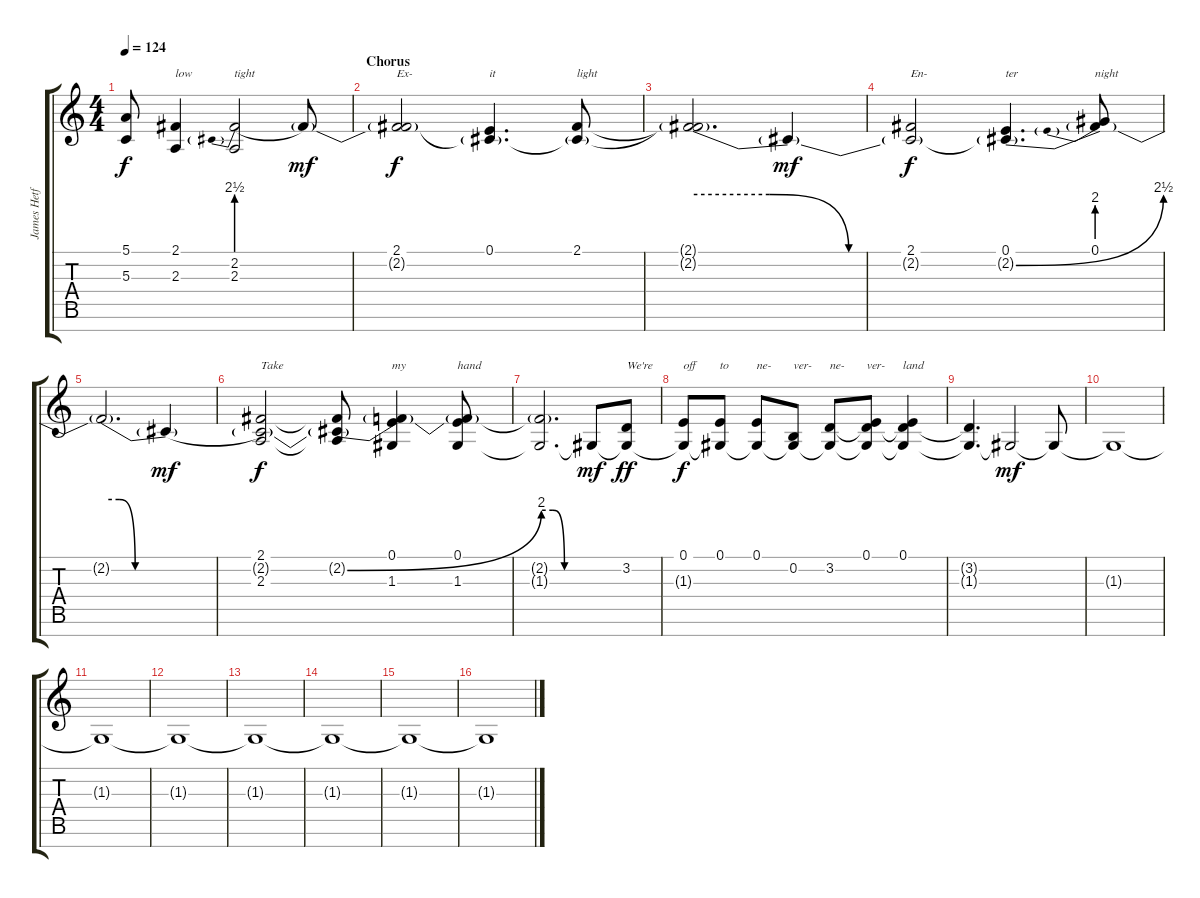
\track ("James Hetfield (Vocals)" "James Hetf") {instrument baritonesax}
\staff {score tabs}
\tuning (E4 B3 G3 D3 A2 E2 B1) {hide}
\ts (4 4)
\tempo 124
\clef g2
\ks c
(5.1{t} 5.3{t}).8{dy f} (2.1 2.3).4{txt "low"} (2.2{be (prebend 0 10 60 10)} 2.3).2{txt "tight"} 2.2{t}.8{dy mf} |
\section ("" "Chorus")
(2.1 2.2{t}).2{txt "Ex-" dy f} (0.1 2.2{t}).4{d txt "it"} (2.1 2.2{t}).8{txt "light"} |
(2.1{t} 2.2{be (custom 0 10 15 10 30 0 60 0) t}).2{d} 2.2{t}.4{dy mf} |
(2.1 2.2{t}).2{txt "En-" dy f} (0.1 2.2{be (bend 0 0 60 10) t}).4{d txt "ter"} (0.1{be (prebend 0 8 60 8)} 2.2{t}).8{txt "night"} |
2.2{be (custom 0 10 15 10 30 0 60 0) t}.2{d} 2.2{be (hold 0 0 60 0) t}.4{dy mf} |
(2.1 2.2{t} 2.3).2{txt "Take" dy f} (2.1{t} 2.2{be (bend 0 0 60 8) t} 2.3{t}).8 (0.1 2.2{t} 1.3).4{txt "my"} (0.1 2.2{t} 1.3).8{txt "hand"} |
(2.2{be (custom 0 8 15 8 30 0 60 0) t} 1.3{t}).2{d} 1.3{t}.8{dy mf} (3.2 1.3{t}).8{txt "We're" dy ff} |
(0.1 1.3{t}).8{txt "off" dy f} (0.1 1.3{t}).8{txt "to"} (0.1 1.3{t}).8{txt "ne-"} (0.2 1.3{t}).8{txt "ver-"} (3.2 1.3{t}).8{txt "ne-"} (0.1 3.2{t} 1.3{t}).8{txt "ver-"} (0.1 3.2{t} 1.3{t}).4{txt "land"} |
(3.2{t} 1.3{t}).4{d} 1.3{t}.2{dy mf} 1.3{t}.8 |
1.3{t}.1 |
1.3{t}.1 |
1.3{t}.1 |
1.3{t}.1 |
1.3{t}.1 |
1.3{t}.1 |
1.3{t}.1
